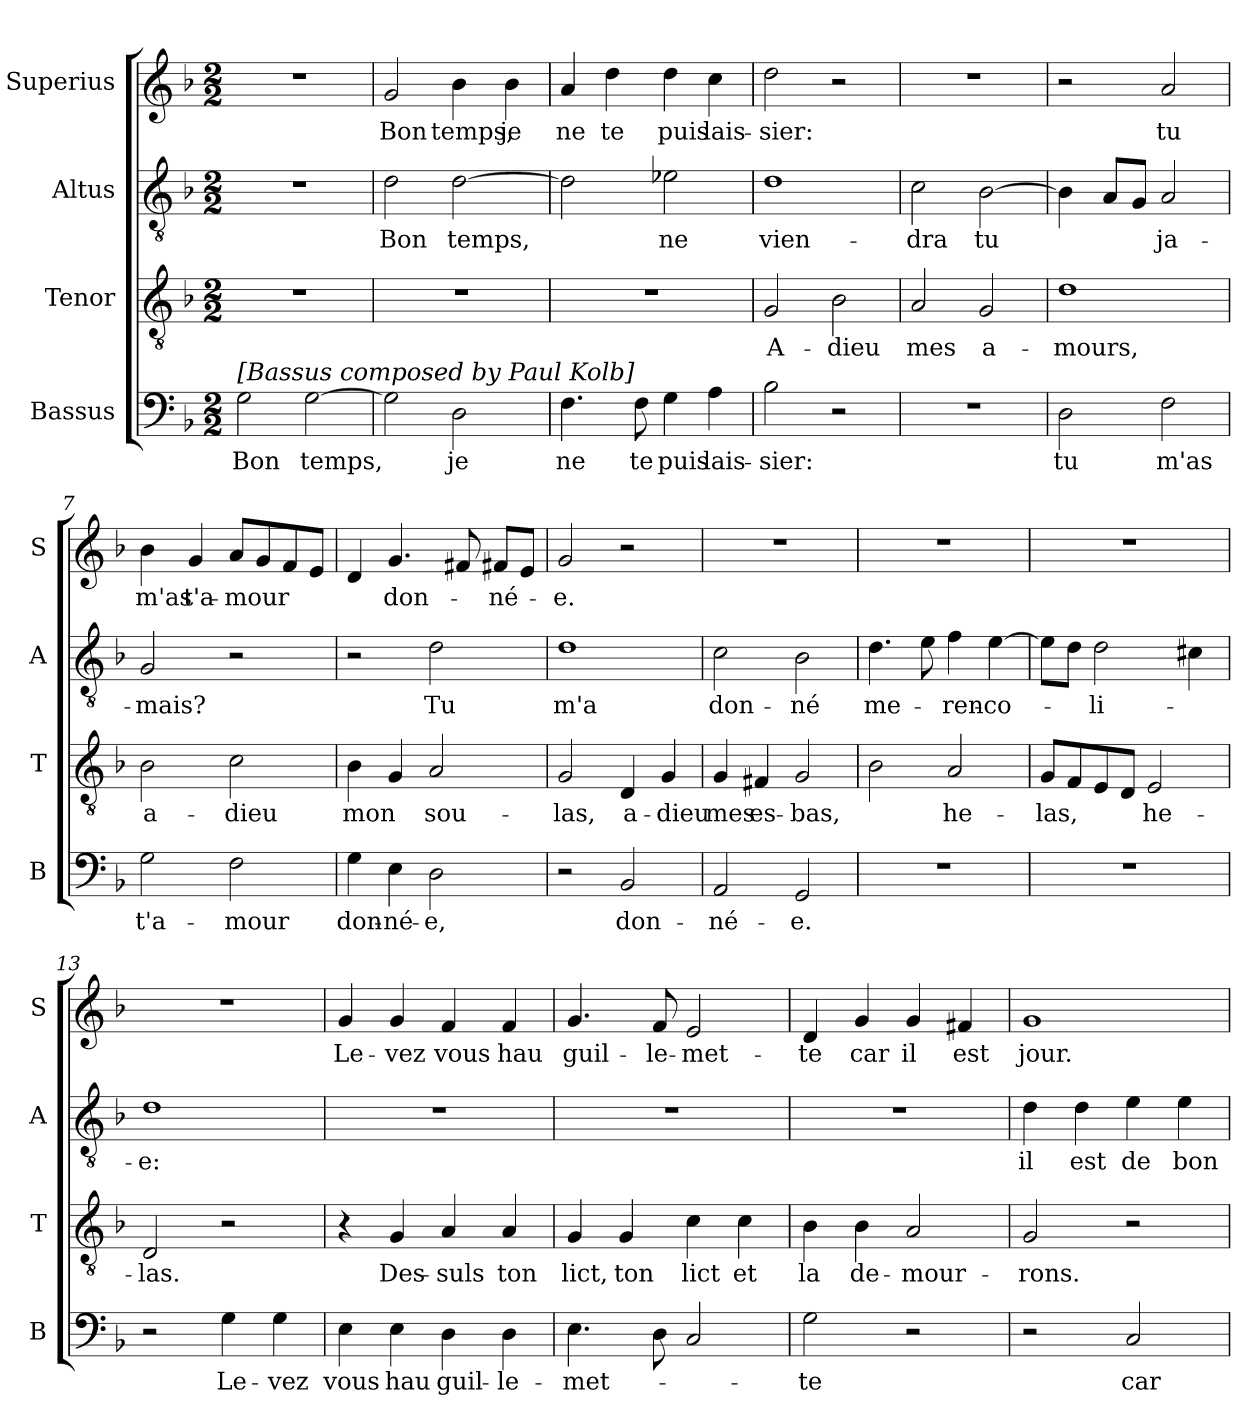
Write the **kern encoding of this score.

**kern	**text	**kern	**text	**kern	**text	**kern	**text
*part4	*part4	*part3	*part3	*part2	*part2	*part1	*part1
*staff4	*staff4	*staff3	*staff3	*staff2	*staff2	*staff1	*staff1
*I"Bassus	*	*I"Tenor	*	*I"Altus	*	*I"Superius	*
*I'B	*	*I'T	*	*I'A	*	*I'S	*
*clefF4	*	*clefGv2	*	*clefGv2	*	*clefG2	*
*k[b-]	*	*k[b-]	*	*k[b-]	*	*k[b-]	*
*M2/2	*	*M2/2	*	*M2/2	*	*M2/2	*
=1	=1	=1	=1	=1	=1	=1	=1
!LO:TX:a:t=[Bassus composed by Paul Kolb]	!	!	!	!	!	!	!
!	!LO:LY:i	!	!	!	!	!	!
2G	Bon	1r	.	1r	.	1r	.
!	!LO:LY:i	!	!	!	!	!	!
[2G	temps,	.	.	.	.	.	.
=2	=2	=2	=2	=2	=2	=2	=2
2G]	.	1r	.	2d	Bon	2g	Bon
!	!LO:LY:i	!	!	!	!	!	!
2D	je	.	.	[2d	temps,	4b-	temps,
.	.	.	.	.	.	4b-	je
=3	=3	=3	=3	=3	=3	=3	=3
!	!LO:LY:i	!	!	!	!	!	!
4.F	ne	1r	.	2d]	.	4a	ne
.	.	.	.	.	.	4dd	te
!	!LO:LY:i	!	!	!	!	!	!
8F	te	.	.	.	.	.	.
!	!LO:LY:i	!	!	!	!	!	!
4G	puis	.	.	2e-X	ne	4dd	puis
!	!LO:LY:i	!	!	!	!	!	!
4A	lais-	.	.	.	.	4cc	lais-
=4	=4	=4	=4	=4	=4	=4	=4
!	!LO:LY:i	!	!	!	!	!	!
2B-	-sier:	2G	A-	1d	vien-	2dd	-sier:
2r	.	2B-	-dieu	.	.	2r	.
=5	=5	=5	=5	=5	=5	=5	=5
1r	.	2A	mes	2c	-dra	1r	.
.	.	2G	a-	[2B-	tu	.	.
=6	=6	=6	=6	=6	=6	=6	=6
!	!LO:LY:i	!	!	!	!	!	!
2D	tu	1d	-mours,	4B-]	.	2r	.
.	.	.	.	8AL	.	.	.
.	.	.	.	8GJ	.	.	.
!	!LO:LY:i	!	!	!	!	!	!
2F	m'as	.	.	2A	ja-	2a	tu
=7	=7	=7	=7	=7	=7	=7	=7
!	!LO:LY:i	!	!	!	!	!	!
2G	t'a-	2B-	a-	2G	-mais?	4b-	m'as
.	.	.	.	.	.	4g	t'a-
!	!LO:LY:i	!	!	!	!	!	!
2F	-mour	2c	-dieu	2r	.	8aL	-mour
.	.	.	.	.	.	8g	.
.	.	.	.	.	.	8f	.
.	.	.	.	.	.	8eJ	.
=8	=8	=8	=8	=8	=8	=8	=8
!	!LO:LY:i	!	!	!	!	!	!
4G	don-	4B-	mon	2r	.	4d	.
!	!LO:LY:i	!	!	!	!	!	!
4E	-né-	4G	.	.	.	4.g	don-
!	!LO:LY:i	!	!	!	!	!	!
2D	-e,	2A	sou-	2d	Tu	.	.
.	.	.	.	.	.	8f#X	.
.	.	.	.	.	.	8f#XL	-né-
.	.	.	.	.	.	8eJ	.
=9	=9	=9	=9	=9	=9	=9	=9
2r	.	2G	-las,	1d	m'a	2g	-e.
!	!LO:LY:i	!	!	!	!	!	!
2BB-	don-	4D	a-	.	.	2r	.
.	.	4G	-dieu	.	.	.	.
=10	=10	=10	=10	=10	=10	=10	=10
!	!LO:LY:i	!	!	!	!	!	!
2AA	-né-	4G	mes	2c	don-	1r	.
.	.	4F#X	es-	.	.	.	.
!	!LO:LY:i	!	!	!	!	!	!
2GG	-e.	2G	-bas,	2B-	-né	.	.
=11	=11	=11	=11	=11	=11	=11	=11
1r	.	2B-	.	4.d	me-	1r	.
.	.	.	.	8e	.	.	.
.	.	2A	he-	4f	-ren-	.	.
.	.	.	.	[4e	-co-	.	.
=12	=12	=12	=12	=12	=12	=12	=12
1r	.	8GL	-las,	8eL]	.	1r	.
.	.	8F	.	8dJ	.	.	.
.	.	8E	.	2d	-li-	.	.
.	.	8DJ	.	.	.	.	.
.	.	2E	he-	.	.	.	.
.	.	.	.	4c#X	.	.	.
=13	=13	=13	=13	=13	=13	=13	=13
2r	.	2D	-las.	1d	-e:	1r	.
!	!LO:LY:i	!	!	!	!	!	!
4G	Le-	2r	.	.	.	.	.
!	!LO:LY:i	!	!	!	!	!	!
4G	-vez	.	.	.	.	.	.
=14	=14	=14	=14	=14	=14	=14	=14
!	!LO:LY:i	!	!	!	!	!	!
4E	vous	4r	.	1r	.	4g	Le-
!	!LO:LY:i	!	!	!	!	!	!
4E	hau	4G	Des-	.	.	4g	-vez
!	!LO:LY:i	!	!	!	!	!	!
4D	guil-	4A	-suls	.	.	4f	vous
!	!LO:LY:i	!	!	!	!	!	!
4D	-le-	4A	ton	.	.	4f	hau
=15	=15	=15	=15	=15	=15	=15	=15
!	!LO:LY:i	!	!	!	!	!	!
4.E	-met-	4G	lict,	1r	.	4.g	guil-
.	.	4G	ton	.	.	.	.
8D	.	.	.	.	.	8f	-le-
2C	.	4c	lict	.	.	2e	-met-
.	.	4c	et	.	.	.	.
=16	=16	=16	=16	=16	=16	=16	=16
!	!LO:LY:i	!	!	!	!	!	!
2G	-te	4B-	la	1r	.	4d	-te
.	.	4B-	de-	.	.	4g	car
2r	.	2A	-mour-	.	.	4g	il
.	.	.	.	.	.	4f#X	est
=17	=17	=17	=17	=17	=17	=17	=17
2r	.	2G	-rons.	4d	il	1g	jour.
.	.	.	.	4d	est	.	.
!	!LO:LY:i	!	!	!	!	!	!
2C	car	2r	.	4e	de	.	.
.	.	.	.	4e	bon-	.	.
=	=	=	=	=	=	=	=
*-	*-	*-	*-	*-	*-	*-	*-
